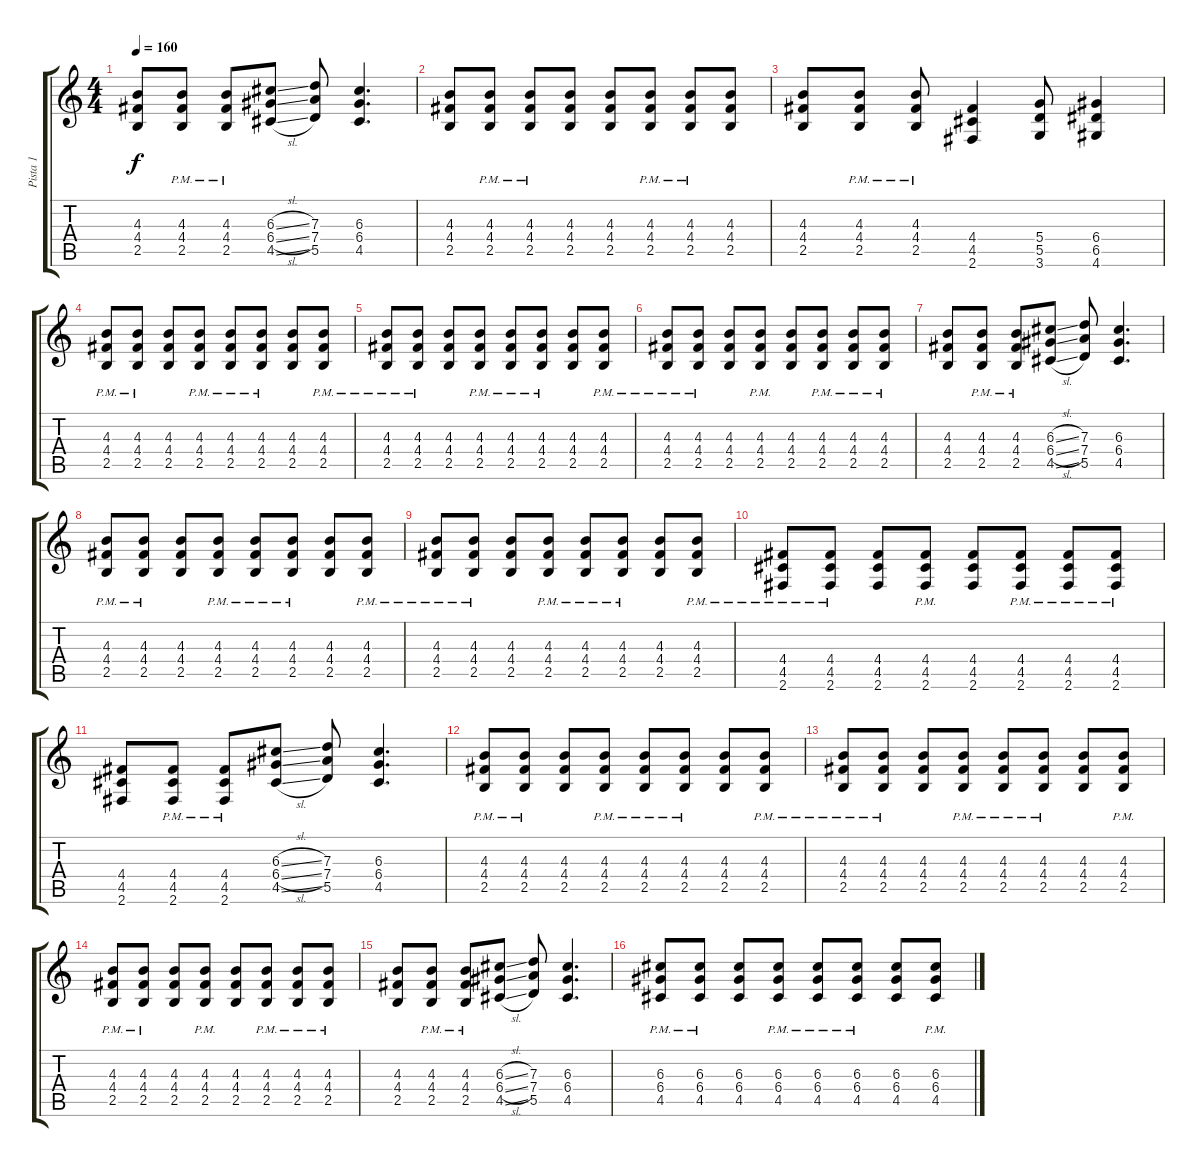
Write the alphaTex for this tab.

\track ("Pista 1" "Pista 1") {instrument distortionguitar}
\staff {score tabs}
\tuning (E4 B3 G3 D3 A2 E2) {hide}
\ts (4 4)
\tempo 160
\clef g2
\ks c
(4.3 4.4 2.5).8{dy f} (4.3{pm} 4.4{pm} 2.5{pm}).8 (4.3{pm} 4.4{pm} 2.5{pm}).8 (6.3{sl} 6.4{sl} 4.5{sl}).8 (7.3 7.4 5.5).8 (6.3 6.4 4.5).4{d} |
(4.3 4.4 2.5).8 (4.3{pm} 4.4{pm} 2.5{pm}).8 (4.3{pm} 4.4{pm} 2.5{pm}).8 (4.3 4.4 2.5).8 (4.3 4.4 2.5).8 (4.3{pm} 4.4{pm} 2.5{pm}).8 (4.3{pm} 4.4{pm} 2.5{pm}).8 (4.3 4.4 2.5).8 |
(4.3 4.4 2.5).8 (4.3{pm} 4.4{pm} 2.5{pm}).8 (4.3{pm} 4.4{pm} 2.5{pm}).8 (4.4 4.5 2.6).4 (5.4 5.5 3.6).8 (6.4 6.5 4.6).4 |
(4.3{pm} 4.4{pm} 2.5{pm}).8 (4.3{pm} 4.4{pm} 2.5{pm}).8 (4.3 4.4 2.5).8 (4.3{pm} 4.4{pm} 2.5{pm}).8 (4.3{pm} 4.4{pm} 2.5{pm}).8 (4.3{pm} 4.4{pm} 2.5{pm}).8 (4.3 4.4 2.5).8 (4.3{pm} 4.4{pm} 2.5{pm}).8 |
(4.3{pm} 4.4{pm} 2.5{pm}).8 (4.3{pm} 4.4{pm} 2.5{pm}).8 (4.3 4.4 2.5).8 (4.3{pm} 4.4{pm} 2.5{pm}).8 (4.3{pm} 4.4{pm} 2.5{pm}).8 (4.3{pm} 4.4{pm} 2.5{pm}).8 (4.3 4.4 2.5).8 (4.3{pm} 4.4{pm} 2.5{pm}).8 |
(4.3{pm} 4.4{pm} 2.5{pm}).8 (4.3{pm} 4.4{pm} 2.5{pm}).8 (4.3 4.4 2.5).8 (4.3{pm} 4.4{pm} 2.5{pm}).8 (4.3 4.4 2.5).8 (4.3{pm} 4.4{pm} 2.5{pm}).8 (4.3{pm} 4.4{pm} 2.5{pm}).8 (4.3{pm} 4.4{pm} 2.5{pm}).8 |
(4.3 4.4 2.5).8 (4.3{pm} 4.4{pm} 2.5{pm}).8 (4.3{pm} 4.4{pm} 2.5{pm}).8 (6.3{sl} 6.4{sl} 4.5{sl}).8 (7.3 7.4 5.5).8 (6.3 6.4 4.5).4{d} |
(4.3{pm} 4.4{pm} 2.5{pm}).8 (4.3{pm} 4.4{pm} 2.5{pm}).8 (4.3 4.4 2.5).8 (4.3{pm} 4.4{pm} 2.5{pm}).8 (4.3{pm} 4.4{pm} 2.5{pm}).8 (4.3{pm} 4.4{pm} 2.5{pm}).8 (4.3 4.4 2.5).8 (4.3{pm} 4.4{pm} 2.5{pm}).8 |
(4.3{pm} 4.4{pm} 2.5{pm}).8 (4.3{pm} 4.4{pm} 2.5{pm}).8 (4.3 4.4 2.5).8 (4.3{pm} 4.4{pm} 2.5{pm}).8 (4.3{pm} 4.4{pm} 2.5{pm}).8 (4.3{pm} 4.4{pm} 2.5{pm}).8 (4.3 4.4 2.5).8 (4.3{pm} 4.4{pm} 2.5{pm}).8 |
(4.4{pm} 4.5{pm} 2.6{pm}).8 (4.4{pm} 4.5{pm} 2.6{pm}).8 (4.4 4.5 2.6).8 (4.4{pm} 4.5{pm} 2.6{pm}).8 (4.4 4.5 2.6).8 (4.4{pm} 4.5{pm} 2.6{pm}).8 (4.4{pm} 4.5{pm} 2.6{pm}).8 (4.4{pm} 4.5{pm} 2.6{pm}).8 |
(4.4 4.5 2.6).8 (4.4{pm} 4.5{pm} 2.6).8 (4.4{pm} 4.5{pm} 2.6).8 (6.3{sl} 6.4{sl} 4.5{sl}).8 (7.3 7.4 5.5).8 (6.3 6.4 4.5).4{d} |
(4.3{pm} 4.4{pm} 2.5{pm}).8 (4.3{pm} 4.4{pm} 2.5{pm}).8 (4.3 4.4 2.5).8 (4.3{pm} 4.4{pm} 2.5{pm}).8 (4.3{pm} 4.4{pm} 2.5{pm}).8 (4.3{pm} 4.4{pm} 2.5{pm}).8 (4.3 4.4 2.5).8 (4.3{pm} 4.4{pm} 2.5{pm}).8 |
(4.3{pm} 4.4{pm} 2.5{pm}).8 (4.3{pm} 4.4{pm} 2.5{pm}).8 (4.3 4.4 2.5).8 (4.3{pm} 4.4{pm} 2.5{pm}).8 (4.3{pm} 4.4{pm} 2.5{pm}).8 (4.3{pm} 4.4{pm} 2.5{pm}).8 (4.3 4.4 2.5).8 (4.3{pm} 4.4{pm} 2.5{pm}).8 |
(4.3{pm} 4.4{pm} 2.5{pm}).8 (4.3{pm} 4.4{pm} 2.5{pm}).8 (4.3 4.4 2.5).8 (4.3{pm} 4.4{pm} 2.5{pm}).8 (4.3 4.4 2.5).8 (4.3{pm} 4.4{pm} 2.5{pm}).8 (4.3{pm} 4.4{pm} 2.5{pm}).8 (4.3{pm} 4.4{pm} 2.5{pm}).8 |
(4.3 4.4 2.5).8 (4.3{pm} 4.4{pm} 2.5{pm}).8 (4.3{pm} 4.4{pm} 2.5{pm}).8 (6.3{sl} 6.4{sl} 4.5{sl}).8 (7.3 7.4 5.5).8 (6.3 6.4 4.5).4{d} |
(6.3{pm} 6.4{pm} 4.5{pm}).8 (6.3{pm} 6.4{pm} 4.5{pm}).8 (6.3 6.4 4.5).8 (6.3{pm} 6.4{pm} 4.5{pm}).8 (6.3{pm} 6.4{pm} 4.5{pm}).8 (6.3{pm} 6.4{pm} 4.5{pm}).8 (6.3 6.4 4.5).8 (6.3{pm} 6.4{pm} 4.5{pm}).8
